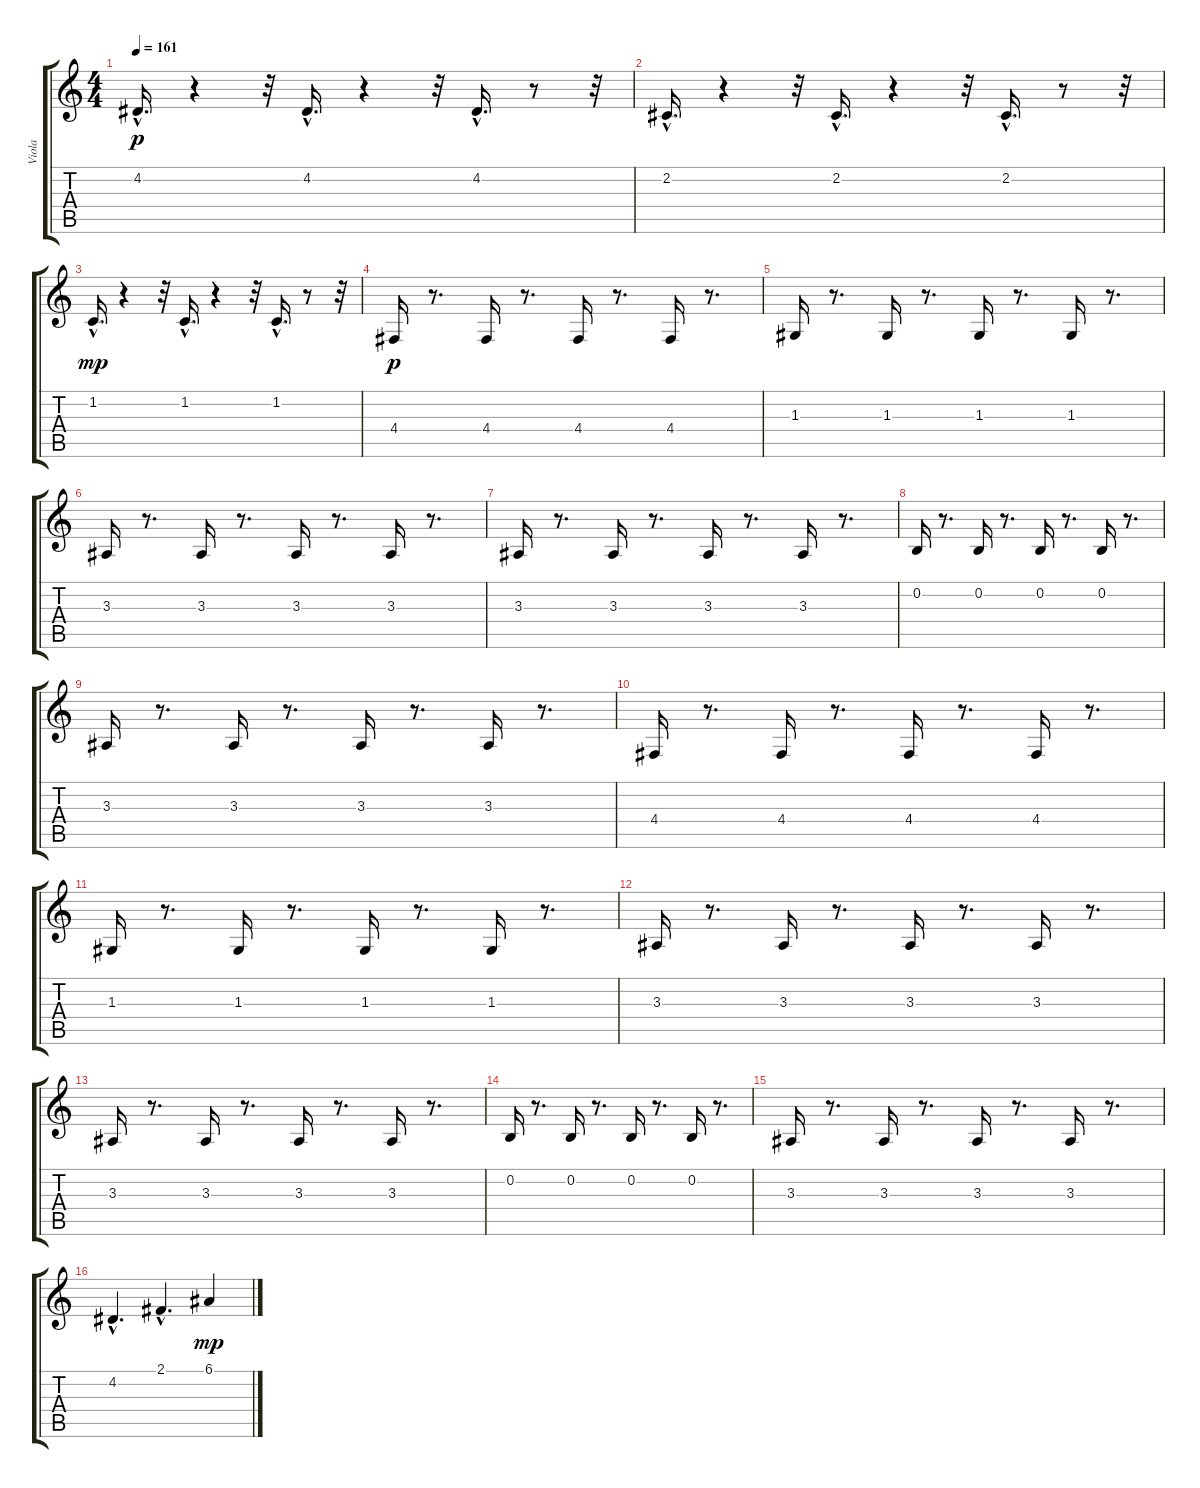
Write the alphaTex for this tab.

\track ("Viola" "Viola") {instrument viola}
\staff {score tabs}
\tuning (E4 B3 G3 D3 A2 E2) {hide}
\ts (4 4)
\tempo 161
\clef g2
\ks c
4.2{hac}.16{d dy p} r.4 r.32 4.2{hac}.16{d} r.4 r.32 4.2{hac}.16{d} r.8 r.32 |
2.2{hac}.16{d} r.4 r.32 2.2{hac}.16{d} r.4 r.32 2.2{hac}.16{d} r.8 r.32 |
1.2{hac}.16{d dy mp} r.4 r.32 1.2{hac}.16{d} r.4 r.32 1.2{hac}.16{d} r.8 r.32 |
4.4.16{dy p} r.8{d} 4.4.16 r.8{d} 4.4.16 r.8{d} 4.4.16 r.8{d} |
1.3.16 r.8{d} 1.3.16 r.8{d} 1.3.16 r.8{d} 1.3.16 r.8{d} |
3.3.16 r.8{d} 3.3.16 r.8{d} 3.3.16 r.8{d} 3.3.16 r.8{d} |
3.3.16 r.8{d} 3.3.16 r.8{d} 3.3.16 r.8{d} 3.3.16 r.8{d} |
0.2.16 r.8{d} 0.2.16 r.8{d} 0.2.16 r.8{d} 0.2.16 r.8{d} |
3.3.16 r.8{d} 3.3.16 r.8{d} 3.3.16 r.8{d} 3.3.16 r.8{d} |
4.4.16 r.8{d} 4.4.16 r.8{d} 4.4.16 r.8{d} 4.4.16 r.8{d} |
1.3.16 r.8{d} 1.3.16 r.8{d} 1.3.16 r.8{d} 1.3.16 r.8{d} |
3.3.16 r.8{d} 3.3.16 r.8{d} 3.3.16 r.8{d} 3.3.16 r.8{d} |
3.3.16 r.8{d} 3.3.16 r.8{d} 3.3.16 r.8{d} 3.3.16 r.8{d} |
0.2.16 r.8{d} 0.2.16 r.8{d} 0.2.16 r.8{d} 0.2.16 r.8{d} |
3.3.16 r.8{d} 3.3.16 r.8{d} 3.3.16 r.8{d} 3.3.16 r.8{d} |
4.2{hac}.4{d} 2.1{hac}.4{d} 6.1.4{dy mp}
